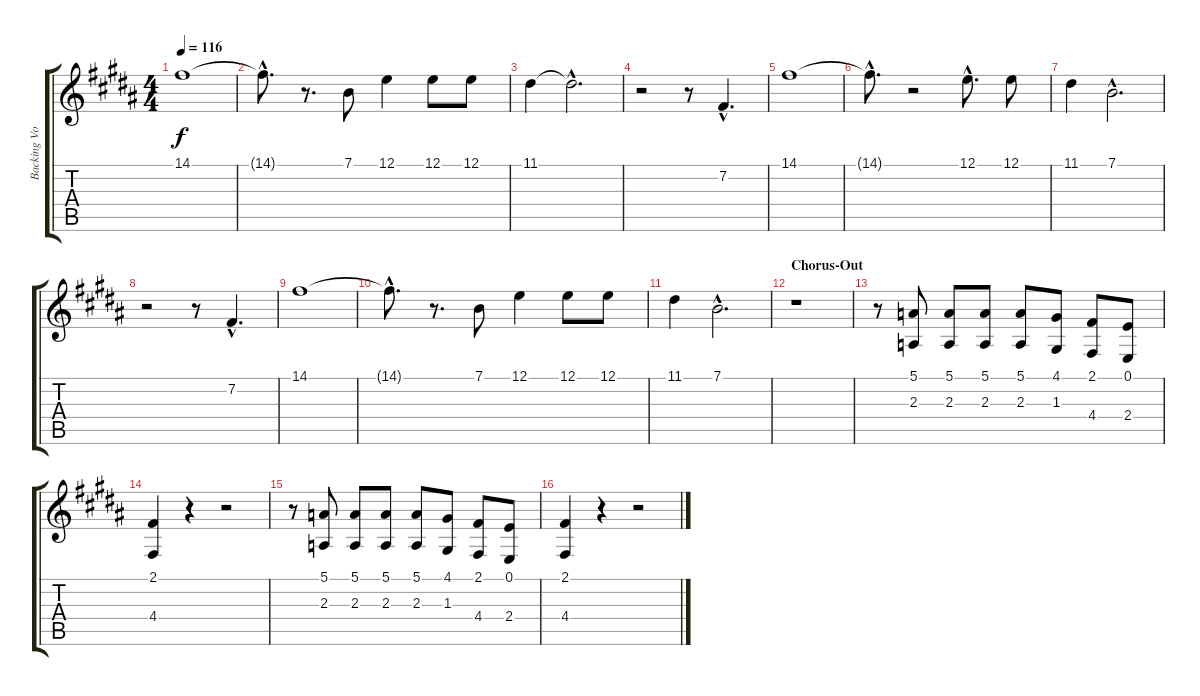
\track ("Backing Vocals" "Backing Vo") {instrument stringensemble1}
\staff {score tabs}
\tuning (E4 B3 G3 D3 A2 E2) {hide}
\ts (4 4)
\tempo 116
\clef g2
\ks b
14.1.1{dy f} |
14.1{hac t}.8{d} r.8{d} 7.1.8 12.1.4 12.1.8 12.1.8 |
11.1.4 11.1{hac t}.2{d} |
r.2 r.8 7.2{hac}.4{d} |
14.1.1 |
14.1{hac t}.8{d} r.2 12.1{hac}.8{d} 12.1.8 |
11.1.4 7.1{hac}.2{d} |
r.2 r.8 7.2{hac}.4{d} |
14.1.1 |
14.1{hac t}.8{d} r.8{d} 7.1.8 12.1.4 12.1.8 12.1.8 |
11.1.4 7.1{hac}.2{d} |
\section ("" "Chorus-Out")
r.1 |
r.8 (5.1 2.3).8 (5.1 2.3).8 (5.1 2.3).8 (5.1 2.3).8 (4.1 1.3).8 (2.1 4.4).8 (0.1 2.4).8 |
(2.1 4.4).4 r.4 r.2 |
r.8 (5.1 2.3).8 (5.1 2.3).8 (5.1 2.3).8 (5.1 2.3).8 (4.1 1.3).8 (2.1 4.4).8 (0.1 2.4).8 |
(2.1 4.4).4 r.4 r.2
